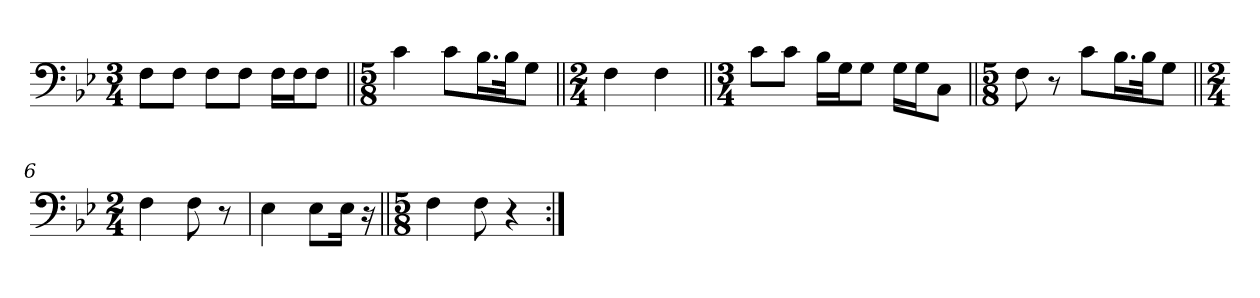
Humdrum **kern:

**kern
*part1
*staff1
*clefF4
*k[b-e-]
*M3/4
=1
8F\L
8F\J
8F\L
8F\J
16F\LL
16F\J
8F\J
=2||
*M5/8
4c\
8c\L
16.B-\L
32B-\JK
8G\J
=3||
*M2/4
4F\
4F\
=4||
*M3/4
8c\L
8c\J
16B-\LL
16G\J
8G\J
16G\LL
16G\J
8C\J
=5||
*M5/8
8F\
8r
8c\L
16.B-\L
32B-\JK
8G\J
=6||
*M2/4
4F\
8F\
8r
=7
4E-\
8E-\L
16E-\Jk
16r
=8||
*M5/8
4F\
8F\
4r
=:|!
*-
